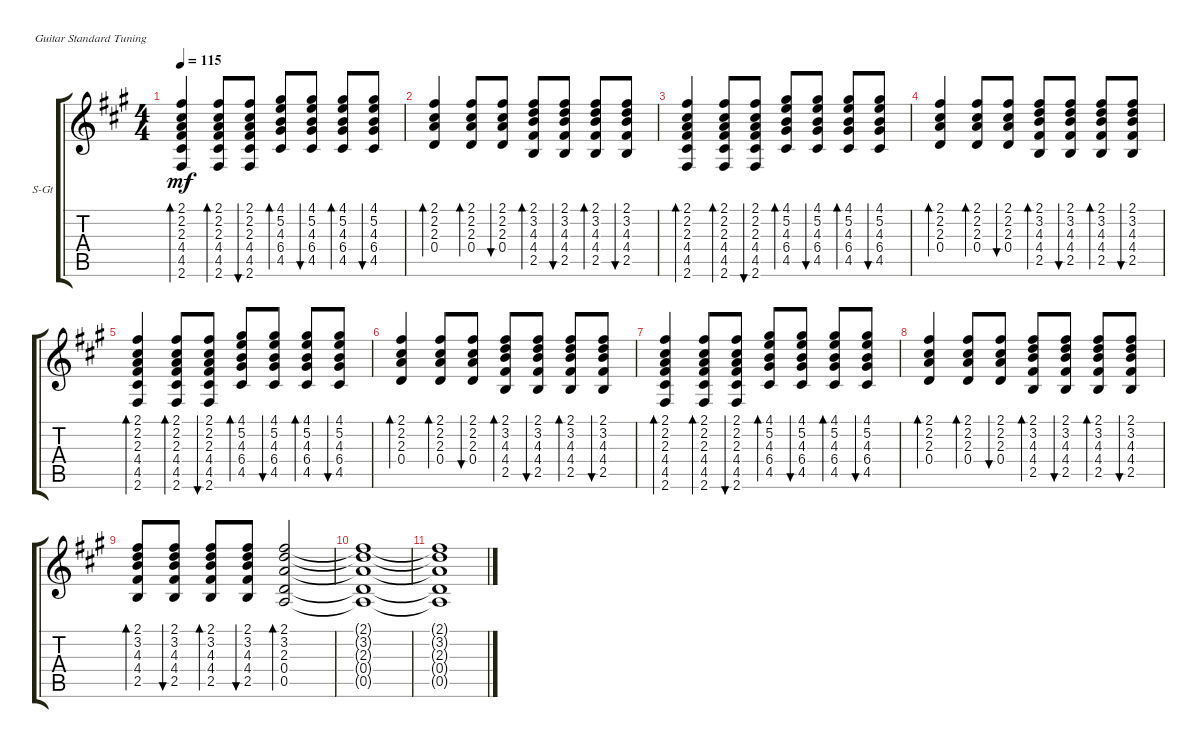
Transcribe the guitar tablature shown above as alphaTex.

\defaultSystemsLayout 4
\bracketExtendMode groupsimilarinstruments
\firstSystemTrackNameOrientation horizontal
\otherSystemsTrackNameOrientation horizontal
\track ("Steel Guitar" "S-Gt") {instrument acousticguitarsteel}
\staff {score tabs}
\tuning (E4 B3 G3 D3 A2 E2)
\ts (4 4)
\tempo 115
\clef g2
\ks f#minor
(2.6 4.5 4.4 2.3 2.2 2.1).4{bd 30 dy mf} (2.6 4.5 4.4 2.3 2.2 2.1).8{bd 30} (2.6 4.5 4.4 2.3 2.2 2.1).8{bu 30} (4.5 6.4 4.3 5.2 4.1).8{bd 30} (4.5 6.4 4.3 5.2 4.1).8{bu 30} (4.5 6.4 4.3 5.2 4.1).8{bd 30} (4.5 6.4 4.3 5.2 4.1).8{bu 30} |
(0.4 2.3 2.2 2.1).4{bd 30} (0.4 2.3 2.2 2.1).8{bd 30} (0.4 2.3 2.2 2.1).8{bu 30} (2.5 4.4 4.3 3.2 2.1).8{bd 30} (2.5 4.4 4.3 3.2 2.1).8{bu 30} (2.5 4.4 4.3 3.2 2.1).8{bd 30} (2.5 4.4 4.3 3.2 2.1).8{bu 30} |
(2.6 4.5 4.4 2.3 2.2 2.1).4{bd 30} (2.6 4.5 4.4 2.3 2.2 2.1).8{bd 30} (2.6 4.5 4.4 2.3 2.2 2.1).8{bu 30} (4.5 6.4 4.3 5.2 4.1).8{bd 30} (4.5 6.4 4.3 5.2 4.1).8{bu 30} (4.5 6.4 4.3 5.2 4.1).8{bd 30} (4.5 6.4 4.3 5.2 4.1).8{bu 30} |
(0.4 2.3 2.2 2.1).4{bd 30} (0.4 2.3 2.2 2.1).8{bd 30} (0.4 2.3 2.2 2.1).8{bu 30} (2.5 4.4 4.3 3.2 2.1).8{bd 30} (2.5 4.4 4.3 3.2 2.1).8{bu 30} (2.5 4.4 4.3 3.2 2.1).8{bd 30} (2.5 4.4 4.3 3.2 2.1).8{bu 30} |
(2.6 4.5 4.4 2.3 2.2 2.1).4{bd 30} (2.6 4.5 4.4 2.3 2.2 2.1).8{bd 30} (2.6 4.5 4.4 2.3 2.2 2.1).8{bu 30} (4.5 6.4 4.3 5.2 4.1).8{bd 30} (4.5 6.4 4.3 5.2 4.1).8{bu 30} (4.5 6.4 4.3 5.2 4.1).8{bd 30} (4.5 6.4 4.3 5.2 4.1).8{bu 30} |
(0.4 2.3 2.2 2.1).4{bd 30} (0.4 2.3 2.2 2.1).8{bd 30} (0.4 2.3 2.2 2.1).8{bu 30} (2.5 4.4 4.3 3.2 2.1).8{bd 30} (2.5 4.4 4.3 3.2 2.1).8{bu 30} (2.5 4.4 4.3 3.2 2.1).8{bd 30} (2.5 4.4 4.3 3.2 2.1).8{bu 30} |
(2.6 4.5 4.4 2.3 2.2 2.1).4{bd 30} (2.6 4.5 4.4 2.3 2.2 2.1).8{bd 30} (2.6 4.5 4.4 2.3 2.2 2.1).8{bu 30} (4.5 6.4 4.3 5.2 4.1).8{bd 30} (4.5 6.4 4.3 5.2 4.1).8{bu 30} (4.5 6.4 4.3 5.2 4.1).8{bd 30} (4.5 6.4 4.3 5.2 4.1).8{bu 30} |
(0.4 2.3 2.2 2.1).4{bd 30} (0.4 2.3 2.2 2.1).8{bd 30} (0.4 2.3 2.2 2.1).8{bu 30} (2.5 4.4 4.3 3.2 2.1).8{bd 30} (2.5 4.4 4.3 3.2 2.1).8{bu 30} (2.5 4.4 4.3 3.2 2.1).8{bd 30} (2.5 4.4 4.3 3.2 2.1).8{bu 30} |
(2.5 4.4 4.3 3.2 2.1).8{bd 30} (2.5 4.4 4.3 3.2 2.1).8{bu 30} (2.5 4.4 4.3 3.2 2.1).8{bd 30} (2.5 4.4 4.3 3.2 2.1).8{bu 30} (0.5 0.4 2.3 3.2 2.1).2{bd 30} |
(0.5{t} 0.4{t} 2.3{t} 3.2{t} 2.1{t}).1 |
(0.5{t} 0.4{t} 2.3{t} 3.2{t} 2.1{t}).1
